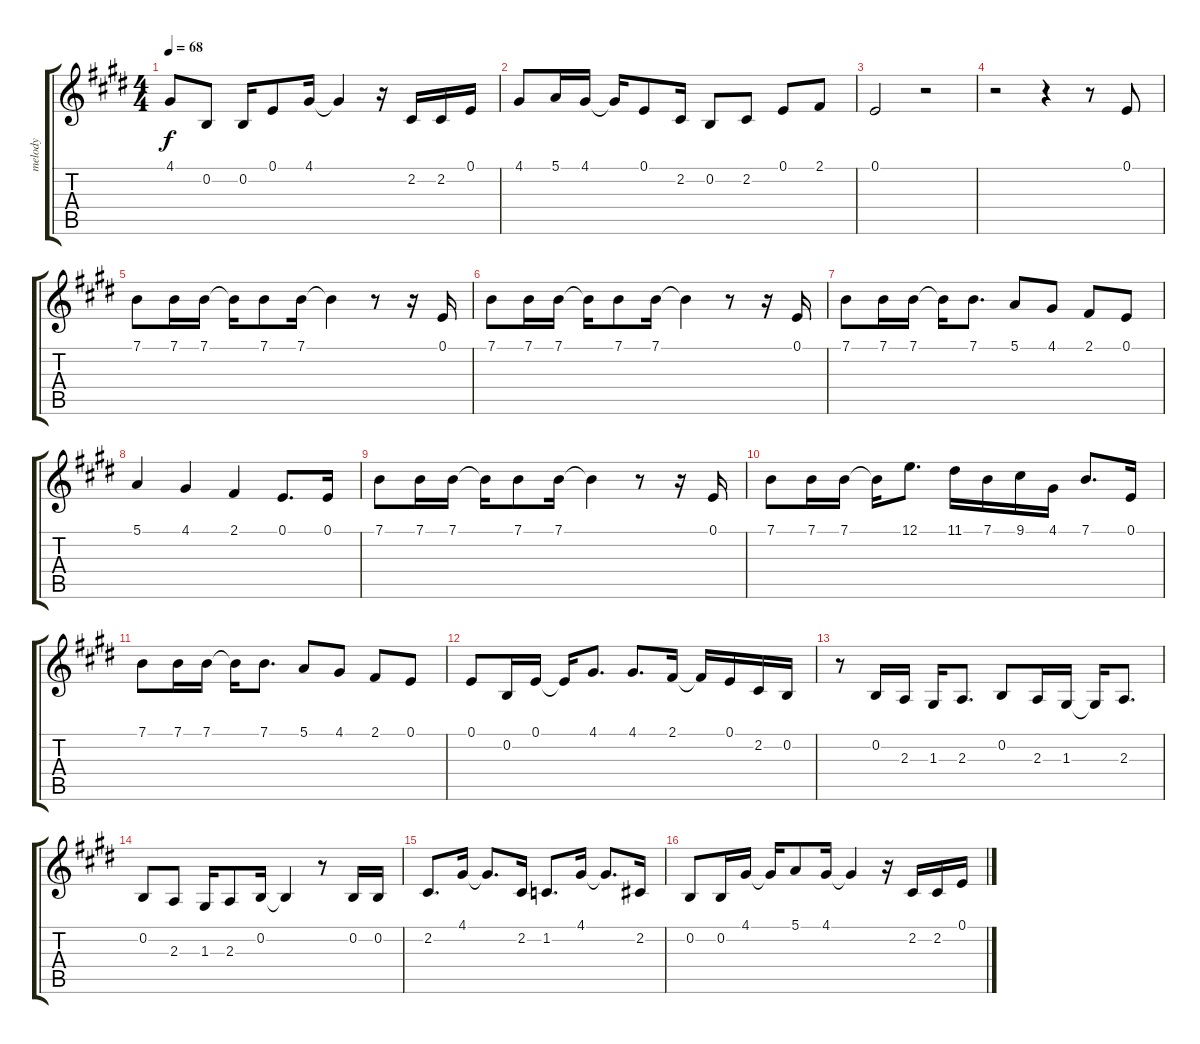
\track ("melody" "melody") {instrument flute}
\staff {score tabs}
\tuning (E4 B3 G3 D3 A2 E2) {hide}
\ts (4 4)
\tempo 68
\clef g2
\ks e
4.1.8{dy f} 0.2.8 0.2.16 0.1.8 4.1.16 4.1{t}.4 r.16 2.2.16 2.2.16 0.1.16 |
4.1.8 5.1.16 4.1.16 4.1{t}.16 0.1.8 2.2.16 0.2.8 2.2.8 0.1.8 2.1.8 |
0.1.2 r.2 |
r.2 r.4 r.8 0.1.8 |
7.1.8 7.1.16 7.1.16 7.1{t}.16 7.1.8 7.1.16 7.1{t}.4 r.8 r.16 0.1.16 |
7.1.8 7.1.16 7.1.16 7.1{t}.16 7.1.8 7.1.16 7.1{t}.4 r.8 r.16 0.1.16 |
7.1.8 7.1.16 7.1.16 7.1{t}.16 7.1.8{d} 5.1.8 4.1.8 2.1.8 0.1.8 |
5.1.4 4.1.4 2.1.4 0.1.8{d} 0.1.16 |
7.1.8 7.1.16 7.1.16 7.1{t}.16 7.1.8 7.1.16 7.1{t}.4 r.8 r.16 0.1.16 |
7.1.8 7.1.16 7.1.16 7.1{t}.16 12.1.8{d} 11.1.16 7.1.16 9.1.16 4.1.16 7.1.8{d} 0.1.16 |
7.1.8 7.1.16 7.1.16 7.1{t}.16 7.1.8{d} 5.1.8 4.1.8 2.1.8 0.1.8 |
0.1.8 0.2.16 0.1.16 0.1{t}.16 4.1.8{d} 4.1.8{d} 2.1.16 2.1{t}.16 0.1.16 2.2.16 0.2.16 |
r.8 0.2.16 2.3.16 1.3.16 2.3.8{d} 0.2.8 2.3.16 1.3.16 1.3{t}.16 2.3.8{d} |
0.2.8 2.3.8 1.3.16 2.3.8 0.2.16 0.2{t}.4 r.8 0.2.16 0.2.16 |
2.2.8{d} 4.1.16 4.1{t}.8{d} 2.2.16 1.2.8{d} 4.1.16 4.1{t}.8{d} 2.2.16 |
0.2.8 0.2.16 4.1.16 4.1{t}.16 5.1.8 4.1.16 4.1{t}.4 r.16 2.2.16 2.2.16 0.1.16
